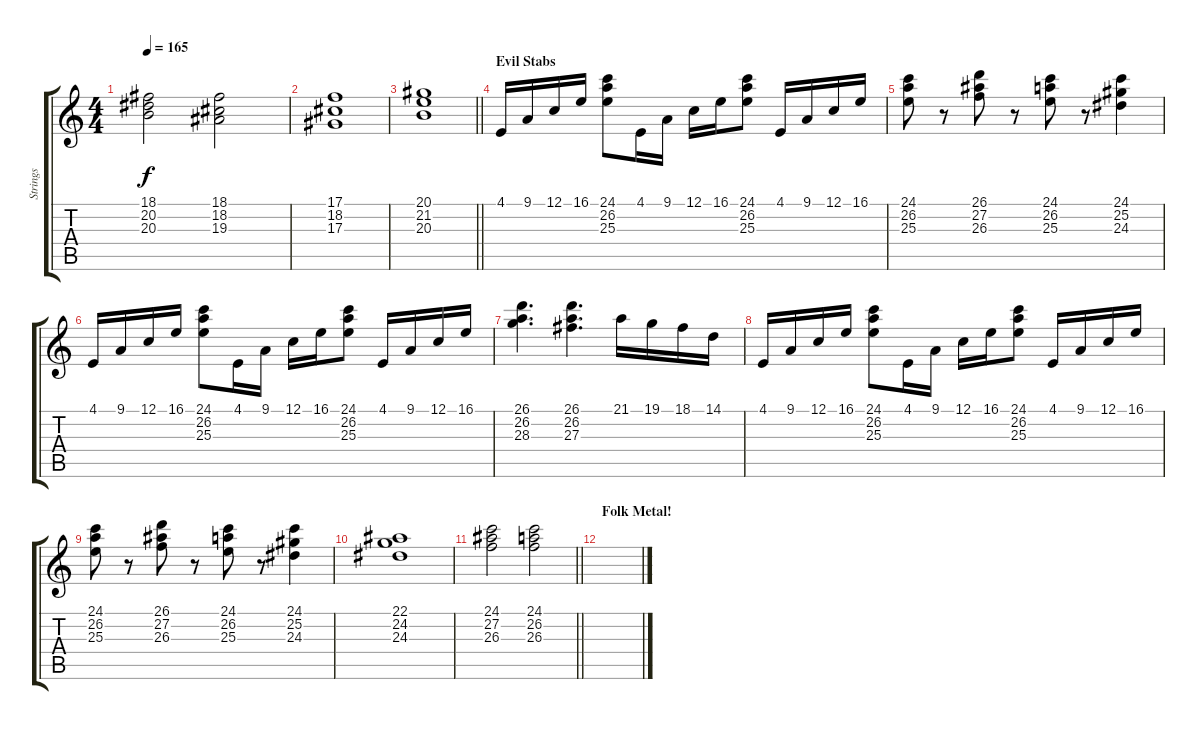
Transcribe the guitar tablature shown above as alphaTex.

\track ("Strings" "Strings") {instrument stringensemble1}
\staff {score tabs}
\tuning (C4 G3 Eb3 Bb2 F2 C2) {hide}
\ts (4 4)
\tempo 165
\clef g2
\ks c
(18.1 20.2 20.3).2{dy f} (18.1 18.2 19.3).2 |
(17.1 18.2 17.3).1 |
\barLineRight lightlight
(20.1 21.2 20.3).1 |
\section ("" "Evil Stabs")
4.1.16 9.1.16 12.1.16 16.1.16 (24.1 26.2 25.3).8 4.1.16 9.1.16 12.1.16 16.1.16 (24.1 26.2 25.3).8 4.1.16 9.1.16 12.1.16 16.1.16 |
(24.1 26.2 25.3).8 r.8 (26.1 27.2 26.3).8 r.8 (24.1 26.2 25.3).8 r.8 (24.1 25.2 24.3).4 |
4.1.16 9.1.16 12.1.16 16.1.16 (24.1 26.2 25.3).8 4.1.16 9.1.16 12.1.16 16.1.16 (24.1 26.2 25.3).8 4.1.16 9.1.16 12.1.16 16.1.16 |
(26.1 26.2 28.3).4{d} (26.1 26.2 27.3).4{d} 21.1.16 19.1.16 18.1.16 14.1.16 |
4.1.16 9.1.16 12.1.16 16.1.16 (24.1 26.2 25.3).8 4.1.16 9.1.16 12.1.16 16.1.16 (24.1 26.2 25.3).8 4.1.16 9.1.16 12.1.16 16.1.16 |
(24.1 26.2 25.3).8 r.8 (26.1 27.2 26.3).8 r.8 (24.1 26.2 25.3).8 r.8 (24.1 25.2 24.3).4 |
(22.1 24.2 24.3).1 |
\barLineRight lightlight
(24.1 27.2 26.3).2 (24.1 26.2 26.3).2 |
\section ("" "Folk Metal!")
